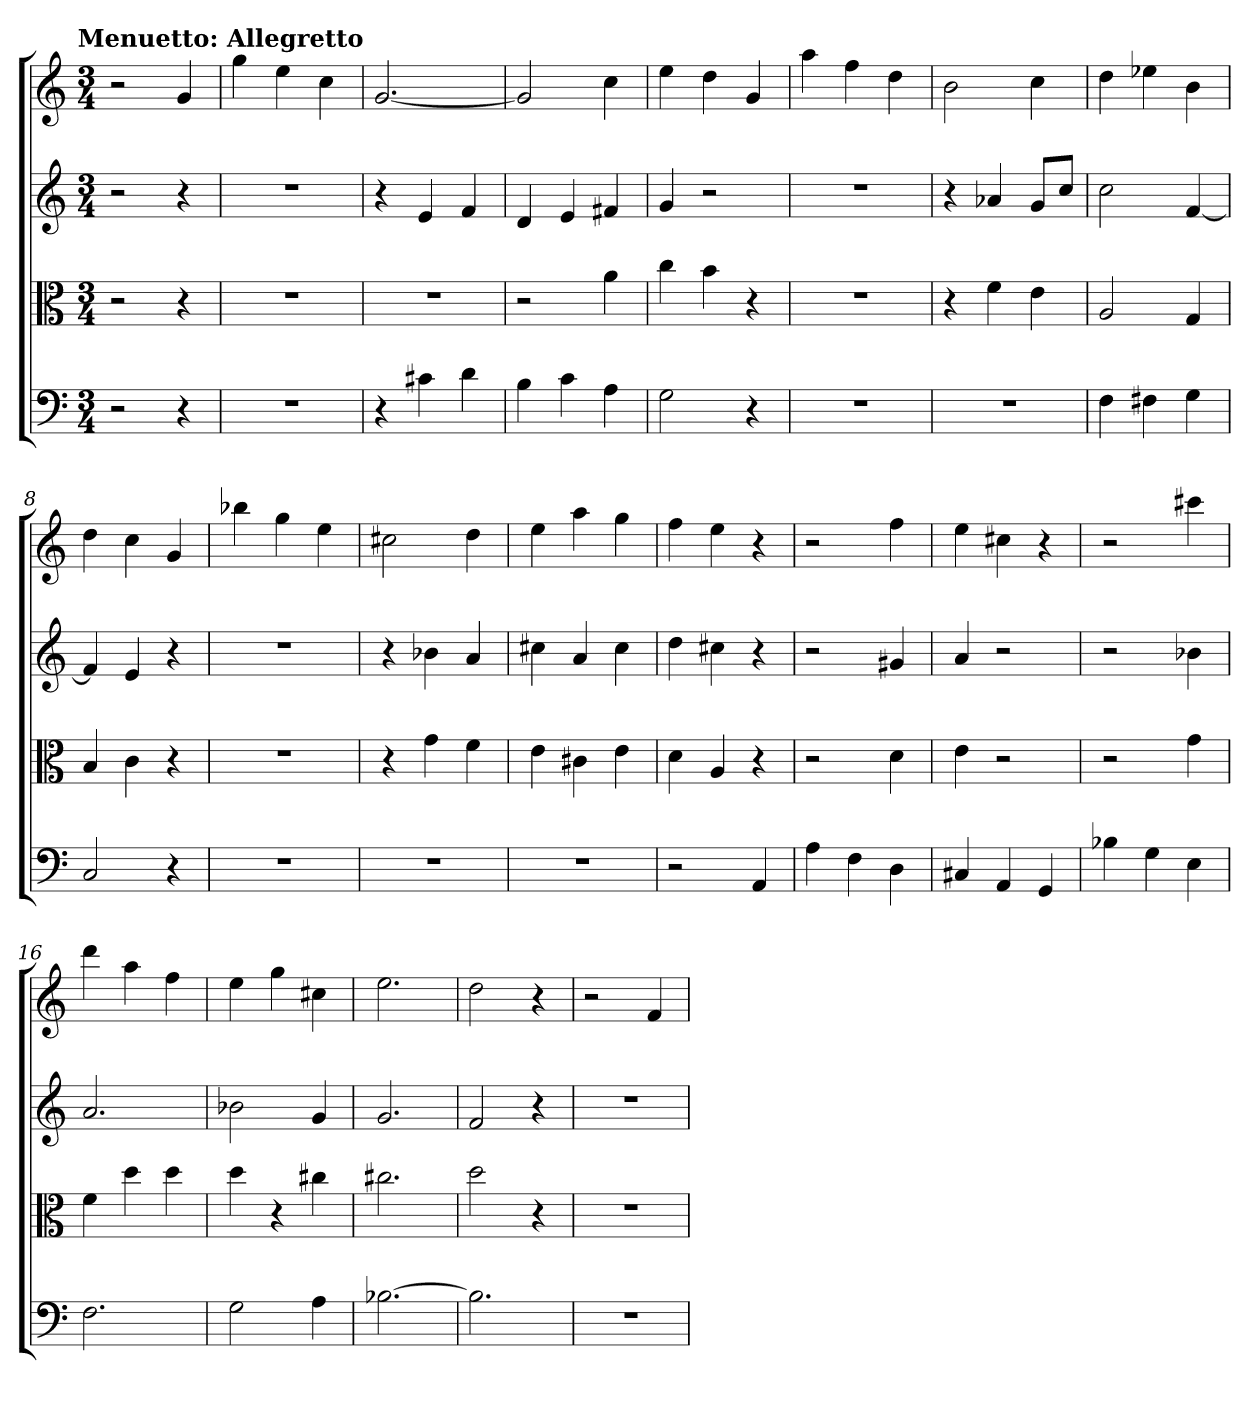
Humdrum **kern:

**kern	**kern	**kern	**kern
*part4	*part3	*part2	*part1
*staff4	*staff3	*staff2	*staff1
*clefF4	*clefC3	*	*
*k[]	*k[]	*k[]	*k[]
*C:	*C:	*C:	*C:
!!LO:TX:omd:t=Menuetto&colon; Allegretto
*M3/4	*M3/4	*M3/4	*M3/4
*MM108	*MM108	*MM108	*MM108
=	=	=	=
2r	2r	2r	2r
4r	4r	4r	4g
=1	=1	=1	=1
2.r	2.r	2.r	4gg
.	.	.	4ee
.	.	.	4cc
=2	=2	=2	=2
4r	2.r	4r	[2.g
4c#X	.	4e	.
4d	.	4f	.
=3	=3	=3	=3
4B	2r	4d	2g]
4c	.	4e	.
4A	4a	4f#X	4cc
=4	=4	=4	=4
2G	4cc	4g	4ee
.	4b	2r	4dd
4r	4r	.	4g
=5	=5	=5	=5
2.r	2.r	2.r	4aa
.	.	.	4ff
.	.	.	4dd
=6	=6	=6	=6
2.r	4r	4r	2b
.	4f	4a-X	.
.	4e	8gL	4cc
.	.	8ccJ	.
=7	=7	=7	=7
4F	2A	2cc	4dd
4F#X	.	.	4ee-X
4G	4G	[4f	4b
=8	=8	=8	=8
2C	4B	4f]	4dd
.	4c	4e	4cc
4r	4r	4r	4g
=9	=9	=9	=9
2.r	2.r	2.r	4bb-X
.	.	.	4gg
.	.	.	4ee
=10	=10	=10	=10
2.r	4r	4r	2cc#X
.	4g	4b-X	.
.	4f	4a	4dd
=11	=11	=11	=11
2.r	4e	4cc#X	4ee
.	4c#X	4a	4aa
.	4e	4cc#	4gg
=12	=12	=12	=12
2r	4d	4dd	4ff
.	4A	4cc#X	4ee
4AA	4r	4r	4r
=13	=13	=13	=13
4A	2r	2r	2r
4F	.	.	.
4D	4d	4g#X	4ff
=14	=14	=14	=14
4C#X	4e	4a	4ee
4AA	2r	2r	4cc#X
4GG	.	.	4r
=15	=15	=15	=15
4B-X	2r	2r	2r
4G	.	.	.
4E	4g	4b-X	4ccc#X
=16	=16	=16	=16
2.F	4f	2.a	4ddd
.	4dd	.	4aa
.	4dd	.	4ff
=17	=17	=17	=17
2G	4dd	2b-X	4ee
.	4r	.	4gg
4A	4cc#X	4g	4cc#X
=18	=18	=18	=18
[2.B-X	2.cc#X	2.g	2.ee
=19	=19	=19	=19
2.B-]	2dd	2f	2dd
.	4r	4r	4r
=20	=20	=20	=20
2.r	2.r	2.r	2r
.	.	.	4f
=	=	=	=
*-	*-	*-	*-
